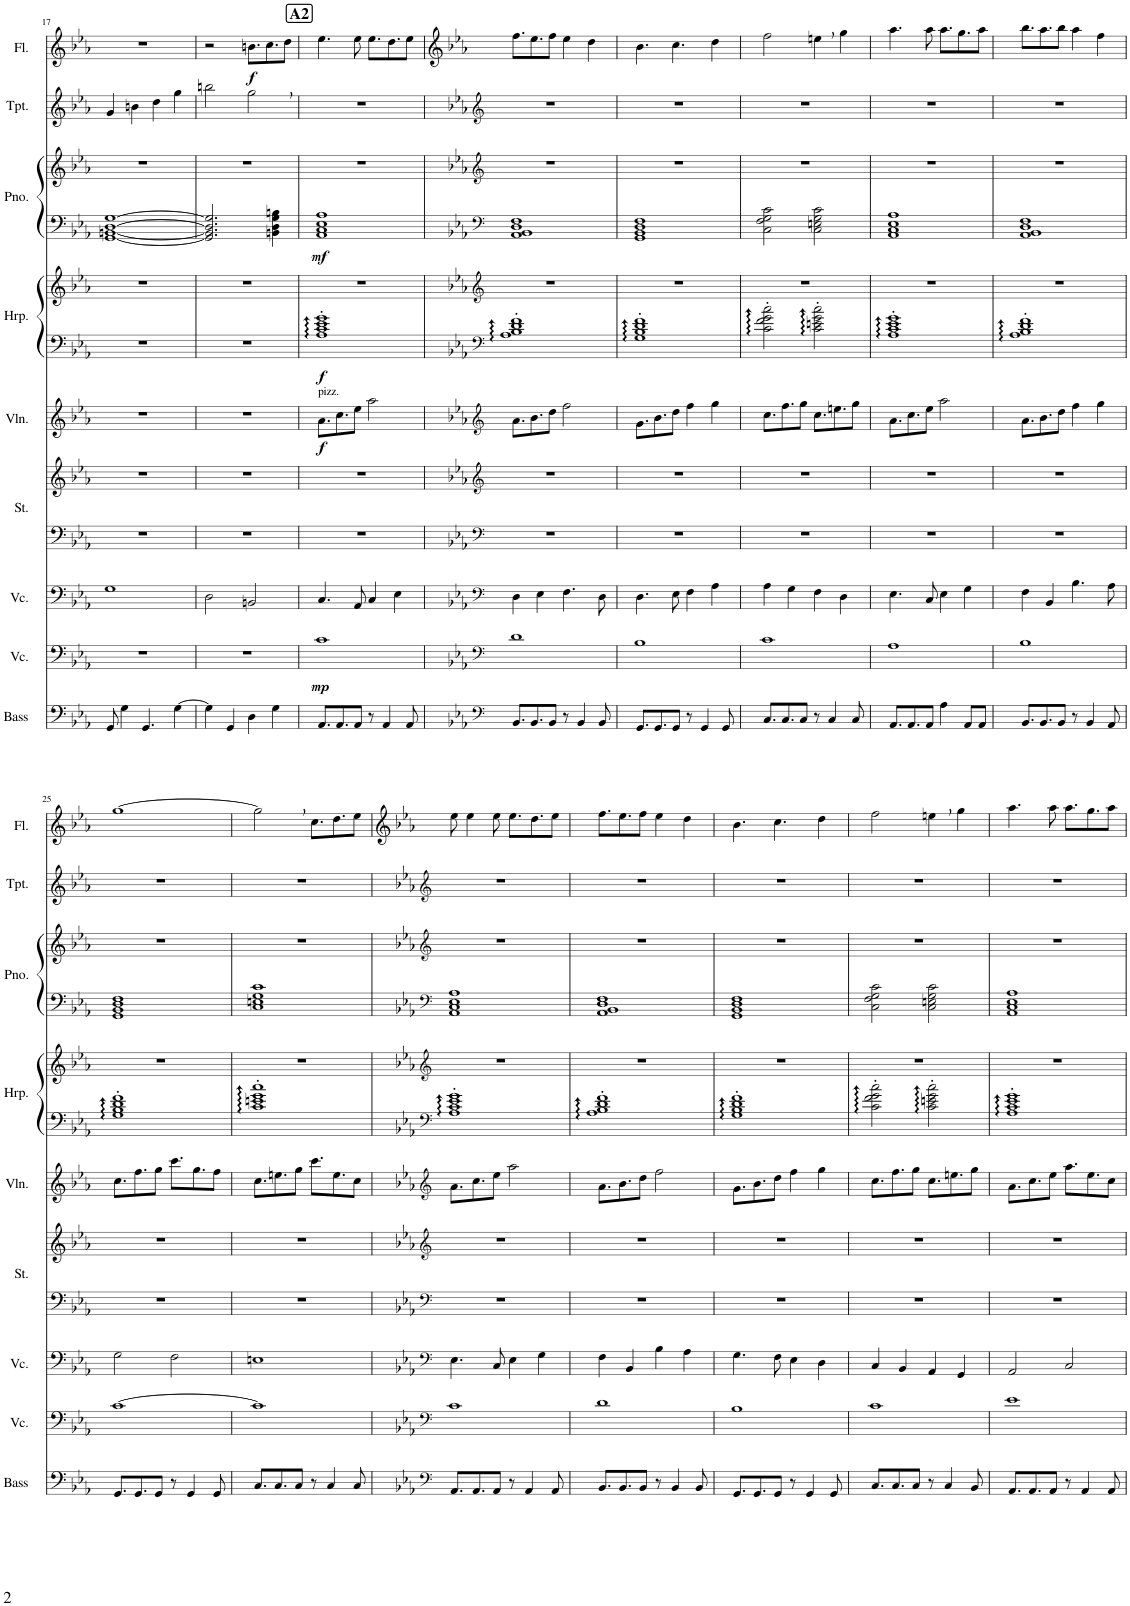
**kern	**kern	**dynam	**kern	**kern	**kern	**kern	**dynam	**kern	**kern	**dynam	**kern	**kern	**dynam	**kern	**kern	**dynam
*part9	*part8	*part8	*part7	*part6	*part6	*part5	*part5	*part4	*part4	*part4	*part3	*part3	*part3	*part2	*part1	*part1
*staff12	*staff11	*staff11	*staff10	*staff9	*staff8	*staff7	*staff7	*staff6	*staff5	*staff5/6	*staff4	*staff3	*staff3/4	*staff2	*staff1	*staff1
*I"Acoustic Bass	*I"Violoncello	*	*I"Violoncello	*I"Strings	*	*I"Violin	*	*I"Harp	*	*	*I"Piano	*	*	*I"Trumpet	*I"Flute	*
*I'Bass	*I'Vc.	*	*I'Vc.	*I'St.	*	*I'Vln.	*	*I'Hrp.	*	*	*I'Pno.	*	*	*I'Tpt.	*I'Fl.	*
!!LO:PB:g=z
*clefF4	*clefF4	*	*clefF4	*clefF4	*clefG2	*clefG2	*	*clefF4	*clefG2	*	*clefF4	*clefG2	*	*clefG2	*clefG2	*
*Trd7c12	*	*	*	*	*	*	*	*	*	*	*	*	*	*Trd1c2	*	*
*k[b-e-a-]	*k[b-e-a-]	*	*k[b-e-a-]	*k[b-e-a-]	*k[b-e-a-]	*k[b-e-a-]	*	*k[b-e-a-]	*k[b-e-a-]	*	*k[b-e-a-]	*k[b-e-a-]	*	*k[b-e-a-]	*k[b-e-a-]	*
*M4/4	*M4/4	*	*M4/4	*M4/4	*M4/4	*M4/4	*	*M4/4	*M4/4	*	*M4/4	*M4/4	*	*M4/4	*M4/4	*
=17	=17	=17	=17	=17	=17	=17	=17	=17	=17	=17	=17	=17	=17	=17	=17	=17
8GG/	1r	.	1G	1r	1r	1r	.	1r	1r	.	[1GG [1BBn [1D [1G	1r	.	4g/	1r	.
4G\	.	.	.	.	.	.	.	.	.	.	.	.	.	.	.	.
.	.	.	.	.	.	.	.	.	.	.	.	.	.	4bn\	.	.
4.GG/	.	.	.	.	.	.	.	.	.	.	.	.	.	.	.	.
.	.	.	.	.	.	.	.	.	.	.	.	.	.	4dd\	.	.
[4G\	.	.	.	.	.	.	.	.	.	.	.	.	.	4gg\	.	.
=18	=18	=18	=18	=18	=18	=18	=18	=18	=18	=18	=18	=18	=18	=18	=18	=18
4G\]	1r	.	2D\	1r	1r	1r	.	1r	1r	.	2.GG/] 2.BB/] 2.D/] 2.G/]	1r	.	2bbn\	2r	.
4GG/	.	.	.	.	.	.	.	.	.	.	.	.	.	.	.	.
!	!	!	!	!	!	!	!	!	!	!	!	!	!	!	!	!LO:DY:b
4D\	.	.	2BBn/	.	.	.	.	.	.	.	.	.	.	2gg,\	8.bn\L	f
.	.	.	.	.	.	.	.	.	.	.	.	.	.	.	8.cc\	.
4G\	.	.	.	.	.	.	.	.	.	.	4BBn\ 4D\ 4G\ 4Bn\	.	.	.	.	.
.	.	.	.	.	.	.	.	.	.	.	.	.	.	.	8dd\J	.
!!LO:REH:place=s1:a:B:cj:fs=14:t=A2
=19	=19	=19	=19	=19	=19	=19	=19	=19	=19	=19	=19	=19	=19	=19	=19	=19
!	!	!	!	!	!	!LO:TX:a:t=pizz.	!	!	!	!	!	!	!	!	!	!
!	!	!LO:DY:b	!	!	!	!	!LO:DY:b	!	!	!LO:DY:b=2	!	!	!LO:DY:b=2	!	!	!
8.AA-/L	1c	mp	4.C/	1r	1r	8.a-\L	f	1A-' 1c' 1e-' 1g'	1r	f	1AA- 1C 1E- 1A-	1r	mf	1r	4.ee-\	.
8.AA-/	.	.	.	.	.	8.cc\	.	.	.	.	.	.	.	.	.	.
8AA-/J	.	.	8AA-/	.	.	8ee-\J	.	.	.	.	.	.	.	.	8ee-\	.
8r	.	.	4C/	.	.	2aa-\	.	.	.	.	.	.	.	.	8.ee-\L	.
4AA-/	.	.	.	.	.	.	.	.	.	.	.	.	.	.	.	.
.	.	.	.	.	.	.	.	.	.	.	.	.	.	.	8.dd\	.
.	.	.	4E-\	.	.	.	.	.	.	.	.	.	.	.	.	.
8AA-/	.	.	.	.	.	.	.	.	.	.	.	.	.	.	8ee-\J	.
=20	=20	=20	=20	=20	=20	=20	=20	=20	=20	=20	=20	=20	=20	=20	=20	=20
*clefF4	*clefF4	*	*clefF4	*clefF4	*clefG2	*clefG2	*	*clefF4	*clefG2	*	*clefF4	*clefG2	*	*clefG2	*	*
*k[b-e-a-]	*k[b-e-a-]	*	*k[b-e-a-]	*k[b-e-a-]	*k[b-e-a-]	*k[b-e-a-]	*	*k[b-e-a-]	*k[b-e-a-]	*	*k[b-e-a-]	*k[b-e-a-]	*	*k[b-e-a-]	*k[b-e-a-]	*
8.BB-/L	1d	.	4D\	1r	1r	8.a-\L	.	1A-' 1B-' 1d' 1f'	1r	.	1AA- 1BB- 1D 1F	1r	.	1r	8.ff\L	.
8.BB-/	.	.	.	.	.	8.b-\	.	.	.	.	.	.	.	.	8.ee-\	.
.	.	.	4E-\	.	.	.	.	.	.	.	.	.	.	.	.	.
8BB-/J	.	.	.	.	.	8dd\J	.	.	.	.	.	.	.	.	8ff\J	.
8r	.	.	4.F\	.	.	2ff\	.	.	.	.	.	.	.	.	4ee-\	.
4BB-/	.	.	.	.	.	.	.	.	.	.	.	.	.	.	.	.
.	.	.	.	.	.	.	.	.	.	.	.	.	.	.	4dd\	.
8BB-/	.	.	8D\	.	.	.	.	.	.	.	.	.	.	.	.	.
=21	=21	=21	=21	=21	=21	=21	=21	=21	=21	=21	=21	=21	=21	=21	=21	=21
8.GG/L	1B-	.	4.D\	1r	1r	8.g\L	.	1G' 1B-' 1d' 1f'	1r	.	1GG 1BB- 1D 1F	1r	.	1r	4.b-\	.
8.GG/	.	.	.	.	.	8.b-\	.	.	.	.	.	.	.	.	.	.
8GG/J	.	.	8E-\	.	.	8dd\J	.	.	.	.	.	.	.	.	4.cc\	.
8r	.	.	4F\	.	.	4ff\	.	.	.	.	.	.	.	.	.	.
4GG/	.	.	.	.	.	.	.	.	.	.	.	.	.	.	.	.
.	.	.	4A-\	.	.	4gg\	.	.	.	.	.	.	.	.	4dd\	.
8GG/	.	.	.	.	.	.	.	.	.	.	.	.	.	.	.	.
=22	=22	=22	=22	=22	=22	=22	=22	=22	=22	=22	=22	=22	=22	=22	=22	=22
8.C/L	1c	.	4A-\	1r	1r	8.cc\L	.	2c\' 2f\' 2g\' 2cc\'	1r	.	2C\ 2F\ 2G\ 2c\	1r	.	1r	2ff\	.
8.C/	.	.	.	.	.	8.ff\	.	.	.	.	.	.	.	.	.	.
.	.	.	4G\	.	.	.	.	.	.	.	.	.	.	.	.	.
8C/J	.	.	.	.	.	8gg\J	.	.	.	.	.	.	.	.	.	.
8r	.	.	4F\	.	.	8.cc\L	.	2c\' 2en\' 2g\' 2cc\'	.	.	2C\ 2En\ 2G\ 2c\	.	.	.	4een,\	.
4C/	.	.	.	.	.	.	.	.	.	.	.	.	.	.	.	.
.	.	.	.	.	.	8.een\	.	.	.	.	.	.	.	.	.	.
.	.	.	4D\	.	.	.	.	.	.	.	.	.	.	.	4gg\	.
8C/	.	.	.	.	.	8gg\J	.	.	.	.	.	.	.	.	.	.
=23	=23	=23	=23	=23	=23	=23	=23	=23	=23	=23	=23	=23	=23	=23	=23	=23
8.AA-/L	1A-	.	4.E-\	1r	1r	8.a-\L	.	1A-' 1c' 1e-' 1g'	1r	.	1AA- 1C 1E- 1A-	1r	.	1r	4.aa-\	.
8.AA-/	.	.	.	.	.	8.cc\	.	.	.	.	.	.	.	.	.	.
8AA-/J	.	.	8C/	.	.	8ee-\J	.	.	.	.	.	.	.	.	8aa-\	.
4A-\	.	.	4E-\	.	.	2aa-\	.	.	.	.	.	.	.	.	8.aa-\L	.
.	.	.	.	.	.	.	.	.	.	.	.	.	.	.	8.gg\	.
8AA-/L	.	.	4G\	.	.	.	.	.	.	.	.	.	.	.	.	.
8AA-/J	.	.	.	.	.	.	.	.	.	.	.	.	.	.	8aa-\J	.
=24	=24	=24	=24	=24	=24	=24	=24	=24	=24	=24	=24	=24	=24	=24	=24	=24
8.BB-/L	1B-	.	4F\	1r	1r	8.a-\L	.	1A-' 1B-' 1d' 1f'	1r	.	1AA- 1BB- 1D 1F	1r	.	1r	8.bb-\L	.
8.BB-/	.	.	.	.	.	8.b-\	.	.	.	.	.	.	.	.	8.aa-\	.
.	.	.	4BB-/	.	.	.	.	.	.	.	.	.	.	.	.	.
8BB-/J	.	.	.	.	.	8dd\J	.	.	.	.	.	.	.	.	8bb-\J	.
8r	.	.	4.B-\	.	.	4ff\	.	.	.	.	.	.	.	.	4aa-\	.
4BB-/	.	.	.	.	.	.	.	.	.	.	.	.	.	.	.	.
.	.	.	.	.	.	4gg\	.	.	.	.	.	.	.	.	4ff\	.
8AA-/	.	.	8A-\	.	.	.	.	.	.	.	.	.	.	.	.	.
!!LO:LB:g=z
=25	=25	=25	=25	=25	=25	=25	=25	=25	=25	=25	=25	=25	=25	=25	=25	=25
8.GG/L	[1c	.	2G\	1r	1r	8.cc\L	.	1G' 1B-' 1d' 1f'	1r	.	1GG 1BB- 1D 1F	1r	.	1r	[1gg	.
8.GG/	.	.	.	.	.	8.ff\	.	.	.	.	.	.	.	.	.	.
8GG/J	.	.	.	.	.	8gg\J	.	.	.	.	.	.	.	.	.	.
8r	.	.	2F\	.	.	8.ccc\L	.	.	.	.	.	.	.	.	.	.
4GG/	.	.	.	.	.	.	.	.	.	.	.	.	.	.	.	.
.	.	.	.	.	.	8.gg\	.	.	.	.	.	.	.	.	.	.
8GG/	.	.	.	.	.	8ff\J	.	.	.	.	.	.	.	.	.	.
=26	=26	=26	=26	=26	=26	=26	=26	=26	=26	=26	=26	=26	=26	=26	=26	=26
8.C/L	1c]	.	1En	1r	1r	8.cc\L	.	1c' 1en' 1g' 1cc'	1r	.	1C 1En 1G 1c	1r	.	1r	2gg,\]	.
8.C/	.	.	.	.	.	8.een\	.	.	.	.	.	.	.	.	.	.
8C/J	.	.	.	.	.	8gg\J	.	.	.	.	.	.	.	.	.	.
8r	.	.	.	.	.	8.ccc\L	.	.	.	.	.	.	.	.	8.cc\L	.
4C/	.	.	.	.	.	.	.	.	.	.	.	.	.	.	.	.
.	.	.	.	.	.	8.ee\	.	.	.	.	.	.	.	.	8.dd\	.
8C/	.	.	.	.	.	8cc\J	.	.	.	.	.	.	.	.	8ee-\J	.
=27	=27	=27	=27	=27	=27	=27	=27	=27	=27	=27	=27	=27	=27	=27	=27	=27
*clefF4	*clefF4	*	*clefF4	*clefF4	*clefG2	*clefG2	*	*clefF4	*clefG2	*	*clefF4	*clefG2	*	*clefG2	*	*
*k[b-e-a-]	*k[b-e-a-]	*	*k[b-e-a-]	*k[b-e-a-]	*k[b-e-a-]	*k[b-e-a-]	*	*k[b-e-a-]	*k[b-e-a-]	*	*k[b-e-a-]	*k[b-e-a-]	*	*k[b-e-a-]	*k[b-e-a-]	*
8.AA-/L	1c	.	4.E-\	1r	1r	8.a-\L	.	1A-' 1c' 1e-' 1g'	1r	.	1AA- 1C 1E- 1A-	1r	.	1r	8ee-\	.
.	.	.	.	.	.	.	.	.	.	.	.	.	.	.	4ee-\	.
8.AA-/	.	.	.	.	.	8.cc\	.	.	.	.	.	.	.	.	.	.
8AA-/J	.	.	8C/	.	.	8ee-\J	.	.	.	.	.	.	.	.	8ee-\	.
8r	.	.	4E-\	.	.	2aa-\	.	.	.	.	.	.	.	.	8.ee-\L	.
4AA-/	.	.	.	.	.	.	.	.	.	.	.	.	.	.	.	.
.	.	.	.	.	.	.	.	.	.	.	.	.	.	.	8.dd\	.
.	.	.	4G\	.	.	.	.	.	.	.	.	.	.	.	.	.
8AA-/	.	.	.	.	.	.	.	.	.	.	.	.	.	.	8ee-\J	.
=28	=28	=28	=28	=28	=28	=28	=28	=28	=28	=28	=28	=28	=28	=28	=28	=28
8.BB-/L	1d	.	4F\	1r	1r	8.a-\L	.	1A-' 1B-' 1d' 1f'	1r	.	1AA- 1BB- 1D 1F	1r	.	1r	8.ff\L	.
8.BB-/	.	.	.	.	.	8.b-\	.	.	.	.	.	.	.	.	8.ee-\	.
.	.	.	4BB-/	.	.	.	.	.	.	.	.	.	.	.	.	.
8BB-/J	.	.	.	.	.	8dd\J	.	.	.	.	.	.	.	.	8ff\J	.
8r	.	.	4B-\	.	.	2ff\	.	.	.	.	.	.	.	.	4ee-\	.
4BB-/	.	.	.	.	.	.	.	.	.	.	.	.	.	.	.	.
.	.	.	4A-\	.	.	.	.	.	.	.	.	.	.	.	4dd\	.
8BB-/	.	.	.	.	.	.	.	.	.	.	.	.	.	.	.	.
=29	=29	=29	=29	=29	=29	=29	=29	=29	=29	=29	=29	=29	=29	=29	=29	=29
8.GG/L	1B-	.	4.G\	1r	1r	8.g\L	.	1G' 1B-' 1d' 1f'	1r	.	1GG 1BB- 1D 1F	1r	.	1r	4.b-\	.
8.GG/	.	.	.	.	.	8.b-\	.	.	.	.	.	.	.	.	.	.
8GG/J	.	.	8F\	.	.	8dd\J	.	.	.	.	.	.	.	.	4.cc\	.
8r	.	.	4E-\	.	.	4ff\	.	.	.	.	.	.	.	.	.	.
4GG/	.	.	.	.	.	.	.	.	.	.	.	.	.	.	.	.
.	.	.	4D\	.	.	4gg\	.	.	.	.	.	.	.	.	4dd\	.
8GG/	.	.	.	.	.	.	.	.	.	.	.	.	.	.	.	.
=30	=30	=30	=30	=30	=30	=30	=30	=30	=30	=30	=30	=30	=30	=30	=30	=30
8.C/L	1c	.	4C/	1r	1r	8.cc\L	.	2c\' 2f\' 2g\' 2cc\'	1r	.	2C\ 2F\ 2G\ 2c\	1r	.	1r	2ff\	.
8.C/	.	.	.	.	.	8.ff\	.	.	.	.	.	.	.	.	.	.
.	.	.	4BB-/	.	.	.	.	.	.	.	.	.	.	.	.	.
8C/J	.	.	.	.	.	8gg\J	.	.	.	.	.	.	.	.	.	.
8r	.	.	4AA-/	.	.	8.cc\L	.	2c\' 2en\' 2g\' 2cc\'	.	.	2C\ 2En\ 2G\ 2c\	.	.	.	4een,\	.
4C/	.	.	.	.	.	.	.	.	.	.	.	.	.	.	.	.
.	.	.	.	.	.	8.een\	.	.	.	.	.	.	.	.	.	.
.	.	.	4GG/	.	.	.	.	.	.	.	.	.	.	.	4gg\	.
8BB-/	.	.	.	.	.	8gg\J	.	.	.	.	.	.	.	.	.	.
=31	=31	=31	=31	=31	=31	=31	=31	=31	=31	=31	=31	=31	=31	=31	=31	=31
8.AA-/L	1e-	.	2AA-/	1r	1r	8.a-\L	.	1A-' 1c' 1e-' 1g'	1r	.	1AA- 1C 1E- 1A-	1r	.	1r	4.aa-\	.
8.AA-/	.	.	.	.	.	8.cc\	.	.	.	.	.	.	.	.	.	.
8AA-/J	.	.	.	.	.	8ee-\J	.	.	.	.	.	.	.	.	8aa-\	.
8r	.	.	2C/	.	.	8.aa-\L	.	.	.	.	.	.	.	.	8.aa-\L	.
4AA-/	.	.	.	.	.	.	.	.	.	.	.	.	.	.	.	.
.	.	.	.	.	.	8.ee-\	.	.	.	.	.	.	.	.	8.gg\	.
8AA-/	.	.	.	.	.	8cc\J	.	.	.	.	.	.	.	.	8aa-\J	.
=	=	=	=	=	=	=	=	=	=	=	=	=	=	=	=	=
*-	*-	*-	*-	*-	*-	*-	*-	*-	*-	*-	*-	*-	*-	*-	*-	*-
